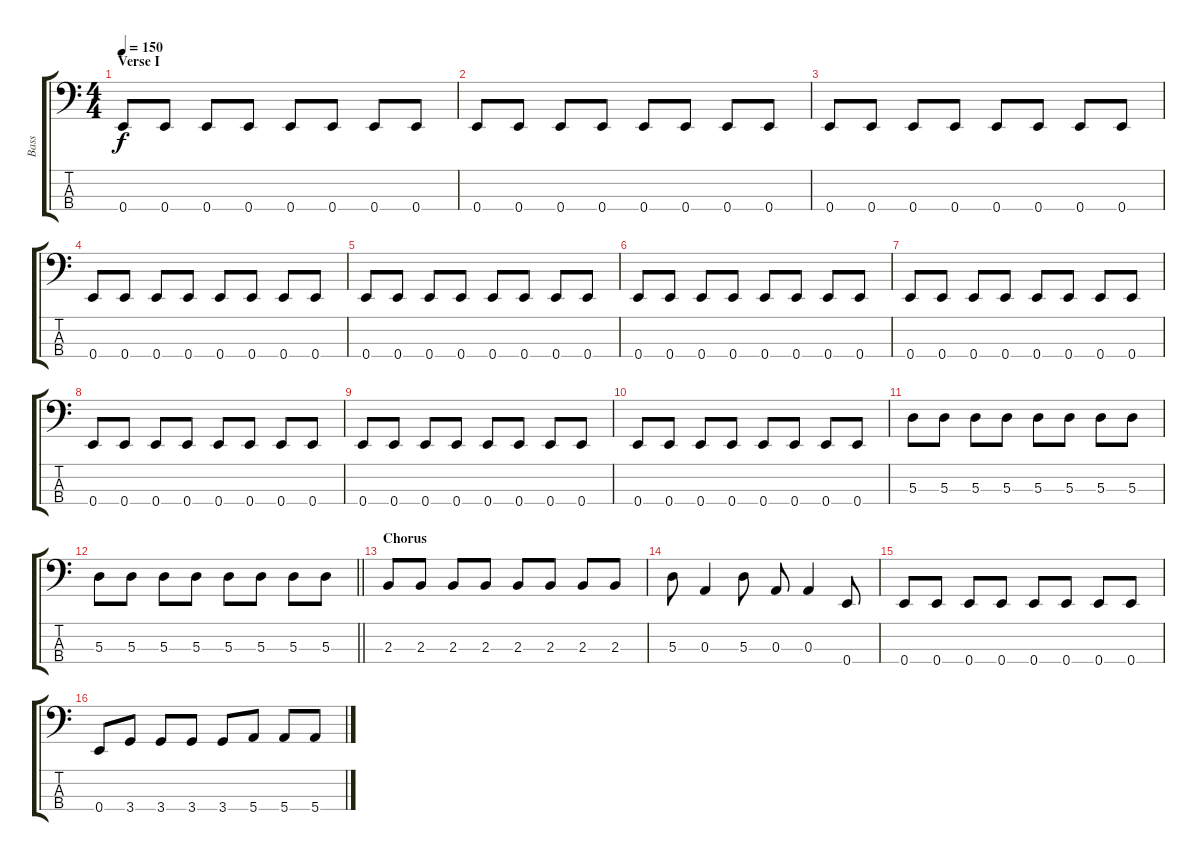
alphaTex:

\track ("Bass" "Bass") {instrument electricbasspick}
\staff {score tabs}
\tuning (G2 D2 A1 E1) {hide}
\ts (4 4)
\section ("" "Verse I")
\tempo 150
\clef f4
\ks c
0.4.8{dy f} 0.4.8 0.4.8 0.4.8 0.4.8 0.4.8 0.4.8 0.4.8 |
0.4.8 0.4.8 0.4.8 0.4.8 0.4.8 0.4.8 0.4.8 0.4.8 |
0.4.8 0.4.8 0.4.8 0.4.8 0.4.8 0.4.8 0.4.8 0.4.8 |
0.4.8 0.4.8 0.4.8 0.4.8 0.4.8 0.4.8 0.4.8 0.4.8 |
0.4.8 0.4.8 0.4.8 0.4.8 0.4.8 0.4.8 0.4.8 0.4.8 |
0.4.8 0.4.8 0.4.8 0.4.8 0.4.8 0.4.8 0.4.8 0.4.8 |
0.4.8 0.4.8 0.4.8 0.4.8 0.4.8 0.4.8 0.4.8 0.4.8 |
0.4.8 0.4.8 0.4.8 0.4.8 0.4.8 0.4.8 0.4.8 0.4.8 |
0.4.8 0.4.8 0.4.8 0.4.8 0.4.8 0.4.8 0.4.8 0.4.8 |
0.4.8 0.4.8 0.4.8 0.4.8 0.4.8 0.4.8 0.4.8 0.4.8 |
5.3.8 5.3.8 5.3.8 5.3.8 5.3.8 5.3.8 5.3.8 5.3.8 |
\barLineRight lightlight
5.3.8 5.3.8 5.3.8 5.3.8 5.3.8 5.3.8 5.3.8 5.3.8 |
\section ("" "Chorus")
2.3.8 2.3.8 2.3.8 2.3.8 2.3.8 2.3.8 2.3.8 2.3.8 |
5.3.8 0.3.4 5.3.8 0.3.8 0.3.4 0.4.8 |
0.4.8 0.4.8 0.4.8 0.4.8 0.4.8 0.4.8 0.4.8 0.4.8 |
0.4.8 3.4.8 3.4.8 3.4.8 3.4.8 5.4.8 5.4.8 5.4.8
